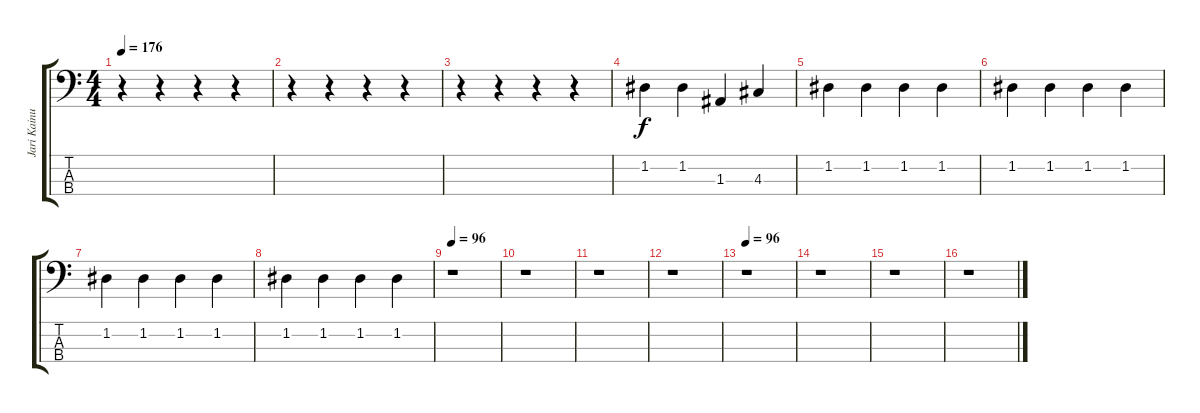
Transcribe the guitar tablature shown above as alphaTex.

\track ("Jari Kainulainen" "Jari Kainu") {instrument electricbassfinger}
\staff {score tabs}
\tuning (G2 D2 A1 E1) {hide}
\ts (4 4)
\tempo 176
\clef f4
\ks c
r.4{dy f} r.4 r.4 r.4 |
r.4 r.4 r.4 r.4 |
r.4 r.4 r.4 r.4 |
1.2.4 1.2.4 1.3.4 4.3.4 |
1.2.4 1.2.4 1.2.4 1.2.4 |
1.2.4 1.2.4 1.2.4 1.2.4 |
1.2.4 1.2.4 1.2.4 1.2.4 |
1.2.4 1.2.4 1.2.4 1.2.4 |
\tempo 96
r.1 |
r.1 |
r.1 |
r.1 |
\tempo 96
r.1 |
r.1 |
r.1 |
r.1
